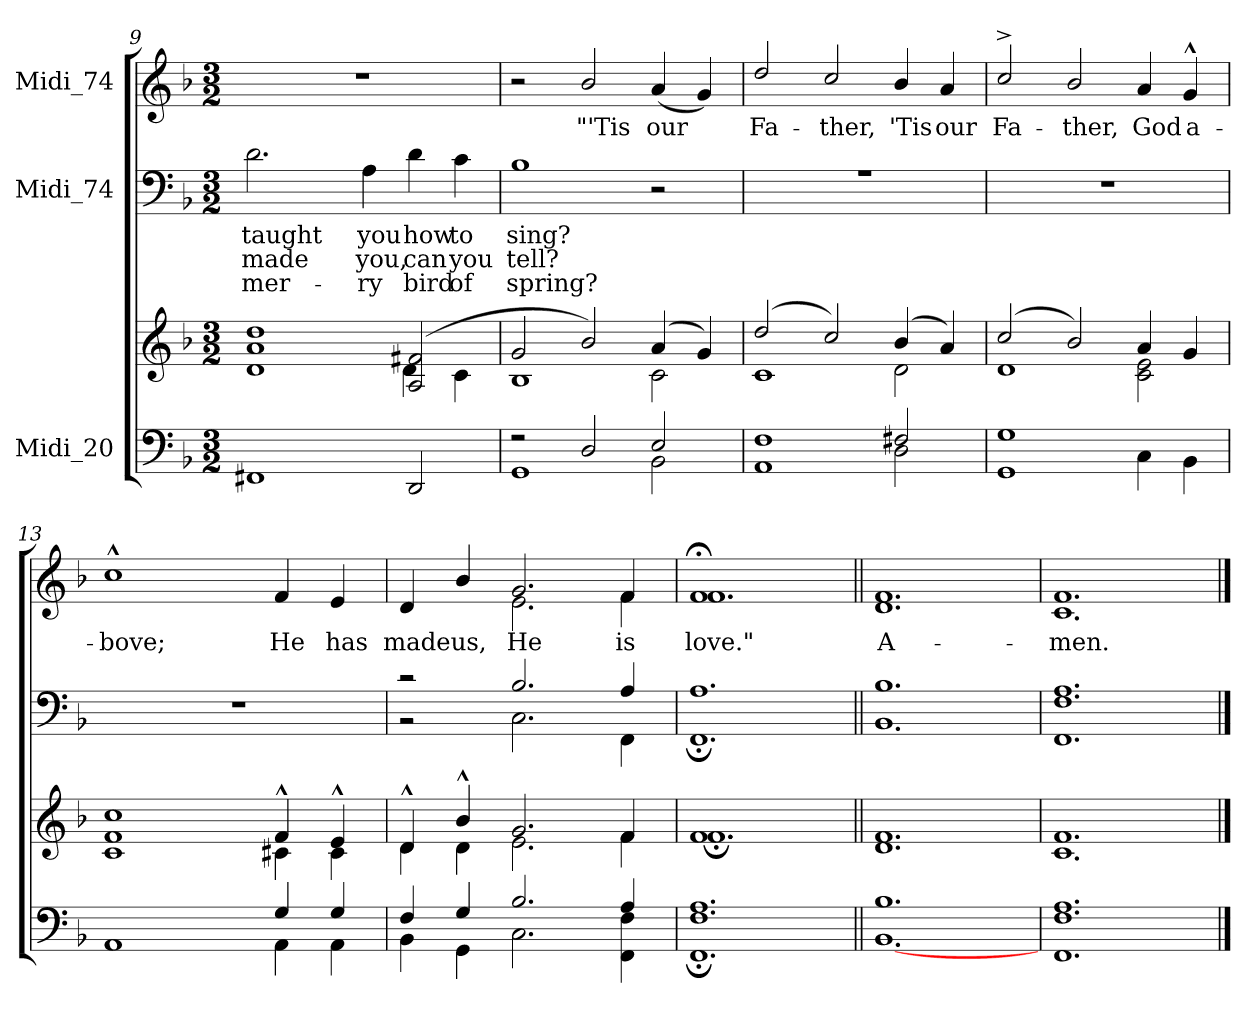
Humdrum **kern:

**kern	**kern	**kern	**text	**text	**text	**kern	**text
*part3	*part3	*part2	*part2	*part2	*part2	*part1	*part1
*staff4	*staff3	*staff2	*staff2	*staff2	*staff2	*staff1	*staff1
*I"Midi_20	*	*I"Midi_74	*	*	*	*I"Midi_74	*
*clefF4	*clefG2	*clefF4	*	*	*	*clefG2	*
*k[b-]	*k[b-]	*k[b-]	*	*	*	*k[b-]	*
*F:	*F:	*F:	*	*	*	*F:	*
*M3/2	*M3/2	*M3/2	*	*	*	*M3/2	*
=9	=9	=9	=9	=9	=9	=9	=9
*^	*^	*	*	*	*	*	*
!	!	!	!	!	!LO:LY:b	!LO:LY:b	!LO:LY:b	!LO:N:vis=1	!
1FF#X/	2ryy	1dd/	1d\ 1a\	2.d	taught	made	mer-	1.r	.
.	2ryy	.	.	.	.	.	.	.	.
!	!	!	!	!	!LO:LY:b	!LO:LY:b	!LO:LY:b	!	!
.	.	.	.	4A	-you	you,	ry	.	.
!	!	!	!	!	!LO:LY:b	!LO:LY:b	!LO:LY:b	!	!
2DD/	2ryy	(>2A/ 2f#X/	4d\	4d	how	can	bird	.	.
!	!	!	!	!	!LO:LY:b	!LO:LY:b	!LO:LY:b	!	!
.	.	.	4c\	4c	to	you	of	.	.
=10	=10	=10	=10	=10	=10	=10	=10	=10	=10
!	!	!	!	!	!LO:LY:b	!LO:LY:b	!LO:LY:b	!	!
2r	1GG\	2g/	1B-\	1B-	sing?	tell?	spring?	2r	.
!	!	!	!	!	!	!	!	!	!LO:LY:b
2D/	.	2b-/)	.	.	.	.	.	2b-/	"'Tis
!	!	!	!	!	!	!	!	!	!LO:LY:b
2E/	2BB-\	(>4a/	2c\	2r	.	.	.	(<4a	our
.	.	4g/)	.	.	.	.	.	4g)	.
!!LO:LB:g=z
=11	=11	=11	=11	=11	=11	=11	=11	=11	=11
*	*	*	*	*^	*	*	*	*^	*
!	!	!	!	!LO:N:vis=1	!LO:N:vis=1	!	!	!	!	!LO:N:vis=1	!LO:LY:b
1F/	1AA\	(>2dd/	1c\	1.r	1.ryy	.	.	.	2dd/	1.ryy	Fa-
!	!	!	!	!	!	!	!	!	!	!	!LO:LY:b
.	.	2cc/)	.	.	.	.	.	.	2cc/	.	-ther,
!	!	!	!	!	!	!	!	!	!	!	!LO:LY:b
2F#X/	2D\	(>4b-/	2d\	.	.	.	.	.	4b-/	.	'Tis
!	!	!	!	!	!	!	!	!	!	!	!LO:LY:b
.	.	4a/)	.	.	.	.	.	.	4a	.	our
=12	=12	=12	=12	=12	=12	=12	=12	=12	=12	=12	=12
!	!	!	!	!LO:N:vis=1	!	!	!	!	!	!LO:N:vis=1	!LO:LY:b
1G/	1GG\	(>2cc/	1d\	1.r	2ryy	.	.	.	2cc^	1.ryy	Fa-
!	!	!	!	!	!	!	!	!	!	!	!LO:LY:b
.	.	2b-/)	.	.	2ryy	.	.	.	2b-/	.	-ther,
!	!	!	!	!	!	!	!	!	!	!	!LO:LY:b
4C\	2ryy	4a/	2c\ 2e\	.	2ryy	.	.	.	4a	.	God
!	!	!	!	!	!	!	!	!	!	!	!LO:LY:b
4BB-\	.	4g/	.	.	.	.	.	.	4g^^	.	a-
=13	=13	=13	=13	=13	=13	=13	=13	=13	=13	=13	=13
!	!	!	!	!LO:N:vis=1	!	!	!	!	!	!	!LO:LY:b
1AA/	2ryy	1cc/	1c\ 1f\	1.r	2ryy	.	.	.	1cc^^	2ryy	-bove;
.	2ryy	.	.	.	2ryy	.	.	.	.	2ryy	.
!	!	!	!	!	!	!	!	!	!	!	!LO:LY:b
4G/	4AA\	4f^^/	4c#X\	.	2ryy	.	.	.	4f	2ryy	He
!	!	!	!	!	!	!	!	!	!	!	!LO:LY:b
4G/	4AA\	4e^^/	4c#\	.	.	.	.	.	4e	.	has
=14	=14	=14	=14	=14	=14	=14	=14	=14	=14	=14	=14
!	!	!	!	!	!	!	!	!	!	!	!LO:LY:b
4F/	4BB-\	4d^^/	4d\	2r	2r	.	.	.	4d	2ryy	made
!	!	!	!	!	!	!	!	!	!	!	!LO:LY:b
4G/	4GG\	4b-^^/	4d\	.	.	.	.	.	4b-/	.	us,
!	!	!	!	!	!	!	!	!	!	!	!LO:LY:b
2.B-/	2.C\	2.g/	2.e\	2.B-/	2.C\	.	.	.	2.g	2.e\	He
!	!	!	!	!	!	!	!	!	!	!	!LO:LY:b
4A/	4FF\ 4F\	4f/	4f\	4A/	4FF\	.	.	.	4f	4f\	is
=15	=15	=15	=15	=15	=15	=15	=15	=15	=15	=15	=15
!	!	!	!	!	!	!	!	!	!	!	!LO:LY:b
1.F/ 1.A/	1.FF;\	1.f/	1.f;<\	1.A/	1.FF;\	.	.	.	1.f;<	1.f\	love."
=16||	=16||	=16||	=16||	=16||	=16||	=16||	=16||	=16||	=16||	=16||	=16||
!	!	!	!	!	!	!	!	!	!	!	!LO:LY:b
1.B-/	[1.BB-\	1.f/	1.d\	1.B-/	1.BB-\	.	.	.	1.f	1.d\	A-
=17	=17	=17	=17	=17	=17	=17	=17	=17	=17	=17	=17
!	!	!	!	!	!	!	!	!	!	!	!LO:LY:b
1.F/ 1.A/	1.FF\	1.f/	1.c\	1.F/ 1.A/	1.FF\	.	.	.	1.f	1.c\	-men.
*v	*v	*	*	*v	*v	*	*	*	*v	*v	*
*	*v	*v	*	*	*	*	*	*
==	==	==	==	==	==	==	==
*-	*-	*-	*-	*-	*-	*-	*-
